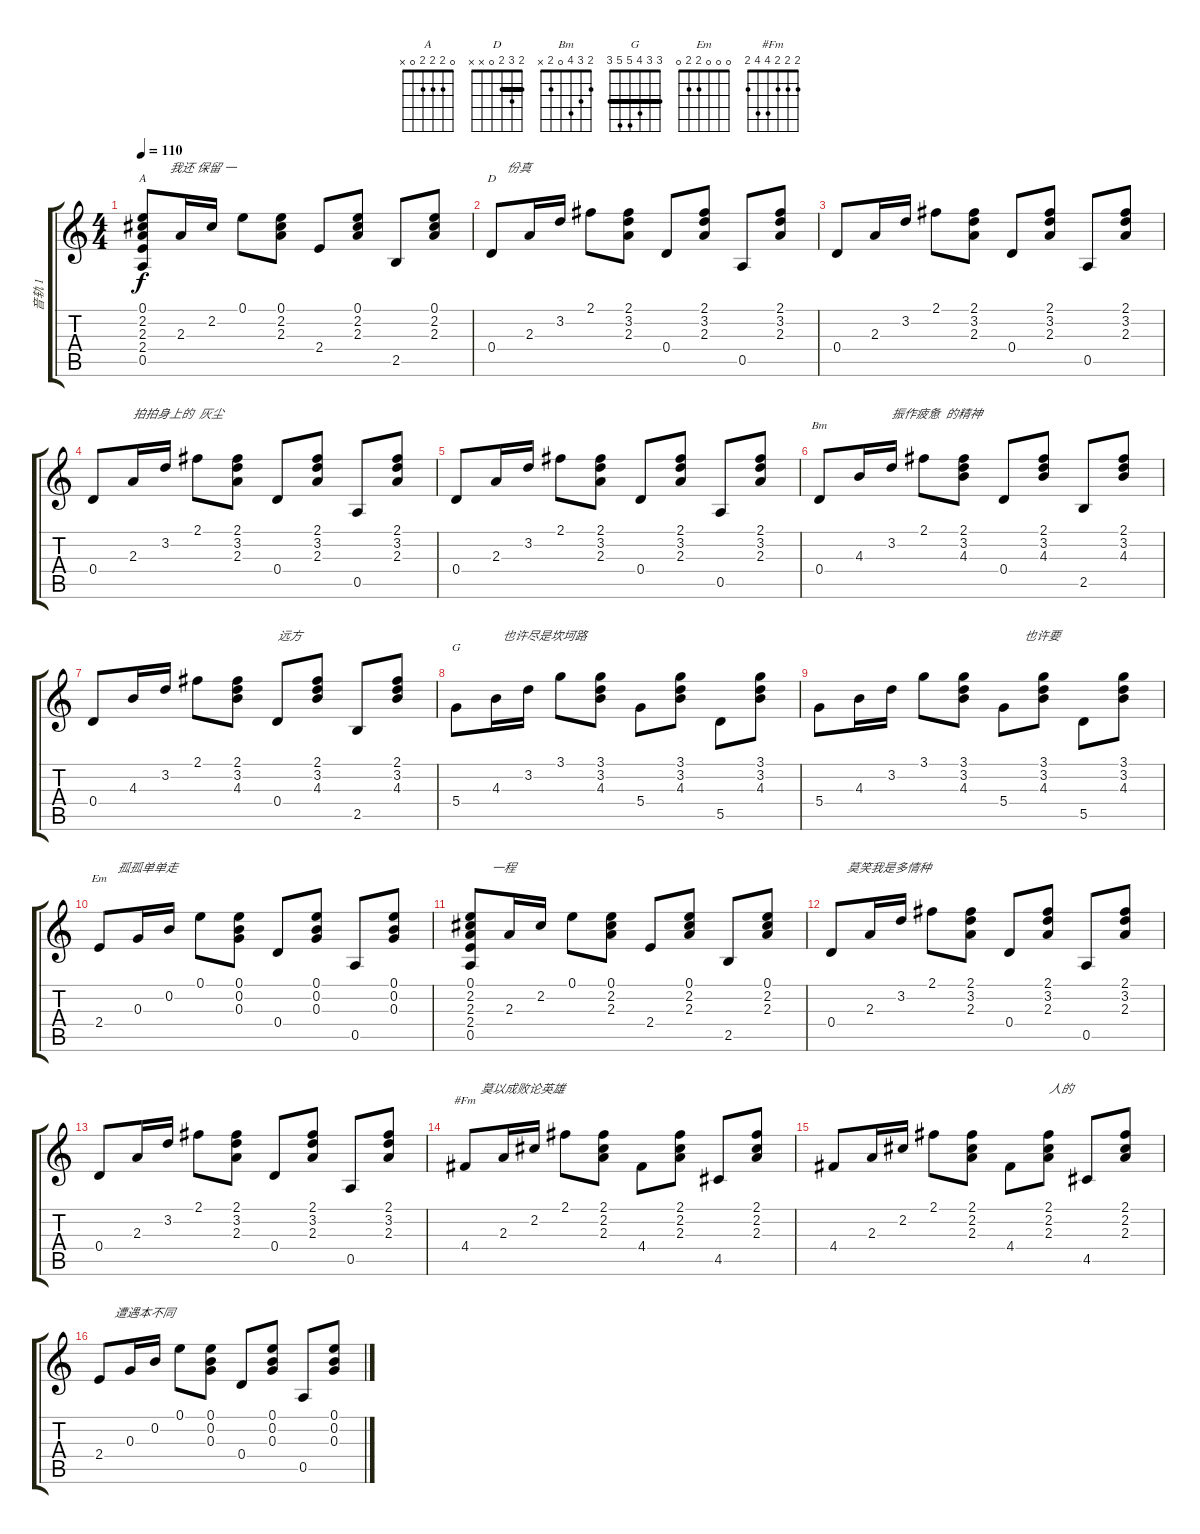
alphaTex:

\track ("音轨 1" "音轨 1") {instrument acousticguitarnylon}
\staff {score tabs}
\tuning (E4 B3 G3 D3 A2 E2) {hide}
\chord ("A" 0 2 2 2 0 x)
\chord ("D" 2 3 2 0 x x) {barre 2}
\chord ("Bm" 2 3 4 0 2 x)
\chord ("G" 3 3 4 5 5 3) {barre 3}
\chord ("Em" 0 0 0 2 2 0)
\chord ("#Fm" 2 2 2 4 4 2)
\ts (4 4)
\tempo 110
\clef g2
\ks c
(0.1 2.2 2.3 2.4 0.5).8{ch "A" txt "         我还 保留 一" dy f} 2.3.16 2.2.16 0.1.8 (0.1 2.2 2.3).8 2.4.8 (0.1 2.2 2.3).8 2.5.8 (0.1 2.2 2.3).8 |
0.4.8{ch "D" txt "     份真"} 2.3.16 3.2.16 2.1.8 (2.1 3.2 2.3).8 0.4.8 (2.1 3.2 2.3).8 0.5.8 (2.1 3.2 2.3).8 |
0.4.8 2.3.16 3.2.16 2.1.8 (2.1 3.2 2.3).8 0.4.8 (2.1 3.2 2.3).8 0.5.8 (2.1 3.2 2.3).8 |
0.4.8 2.3.16{txt "拍拍身上的  灰尘"} 3.2.16 2.1.8 (2.1 3.2 2.3).8 0.4.8 (2.1 3.2 2.3).8 0.5.8 (2.1 3.2 2.3).8 |
0.4.8 2.3.16 3.2.16 2.1.8 (2.1 3.2 2.3).8 0.4.8 (2.1 3.2 2.3).8 0.5.8 (2.1 3.2 2.3).8 |
0.4.8{ch "Bm"} 4.3.16 3.2.16{txt "振作疲惫  的精神"} 2.1.8 (2.1 3.2 4.3).8 0.4.8 (2.1 3.2 4.3).8 2.5.8 (2.1 3.2 4.3).8 |
0.4.8 4.3.16 3.2.16 2.1.8 (2.1 3.2 4.3).8 0.4.8{txt "远方"} (2.1 3.2 4.3).8 2.5.8 (2.1 3.2 4.3).8 |
5.4.8{ch "G"} 4.3.16{txt "  也许尽是坎坷路"} 3.2.16 3.1.8 (3.1 3.2 4.3).8 5.4.8 (3.1 3.2 4.3).8 5.5.8 (3.1 3.2 4.3).8 |
5.4.8 4.3.16 3.2.16 3.1.8 (3.1 3.2 4.3).8{txt "                    也许要"} 5.4.8 (3.1 3.2 4.3).8 5.5.8 (3.1 3.2 4.3).8 |
2.4.8{ch "Em" txt "      孤孤单单走"} 0.3.16 0.2.16 0.1.8 (0.1 0.2 0.3).8 0.4.8 (0.1 0.2 0.3).8 0.5.8 (0.1 0.2 0.3).8 |
(0.1 2.2 2.3 2.4 0.5).8{txt "       一程"} 2.3.16 2.2.16 0.1.8 (0.1 2.2 2.3).8 2.4.8 (0.1 2.2 2.3).8 2.5.8 (0.1 2.2 2.3).8 |
0.4.8{txt "     莫笑我是多情种"} 2.3.16 3.2.16 2.1.8 (2.1 3.2 2.3).8 0.4.8 (2.1 3.2 2.3).8 0.5.8 (2.1 3.2 2.3).8 |
0.4.8 2.3.16 3.2.16 2.1.8 (2.1 3.2 2.3).8 0.4.8 (2.1 3.2 2.3).8 0.5.8 (2.1 3.2 2.3).8 |
4.4.8{ch "#Fm" txt "     莫以成败论英雄"} 2.3.16 2.2.16 2.1.8 (2.1 2.2 2.3).8 4.4.8 (2.1 2.2 2.3).8 4.5.8 (2.1 2.2 2.3).8 |
4.4.8 2.3.16 2.2.16 2.1.8 (2.1 2.2 2.3).8 4.4.8 (2.1 2.2 2.3).8{txt "人的"} 4.5.8 (2.1 2.2 2.3).8 |
2.4.8{txt "     遭遇本不同"} 0.3.16 0.2.16 0.1.8 (0.1 0.2 0.3).8 0.4.8 (0.1 0.2 0.3).8 0.5.8 (0.1 0.2 0.3).8
